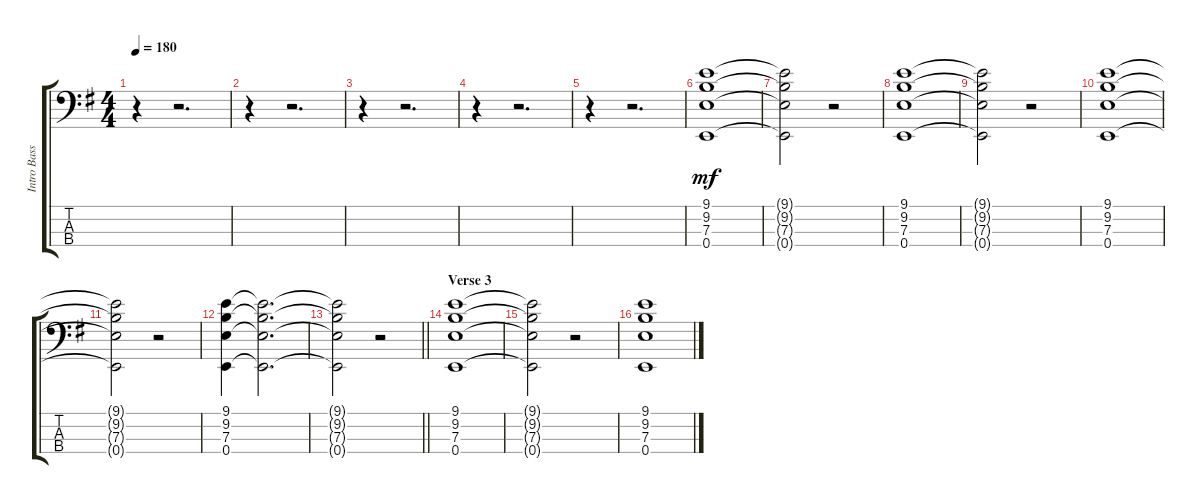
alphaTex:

\track ("Intro Bass " "Intro Bass") {instrument distortionguitar}
\staff {score tabs}
\tuning (G2 D2 A1 E1) {hide}
\ts (4 4)
\tempo 180
\clef f4
\ks eminor
r.4{dy f} r.2{d} |
r.4 r.2{d} |
r.4 r.2{d} |
r.4 r.2{d} |
r.4 r.2{d} |
(9.1 9.2 7.3 0.4).1{dy mf} |
(9.1{t} 9.2{t} 7.3{t} 0.4{t}).2 r.2 |
(9.1 9.2 7.3 0.4).1 |
(9.1{t} 9.2{t} 7.3{t} 0.4{t}).2 r.2 |
(9.1 9.2 7.3 0.4).1 |
(9.1{t} 9.2{t} 7.3{t} 0.4{t}).2 r.2 |
(9.1 9.2 7.3 0.4).4 (9.1{t} 9.2{t} 7.3{t} 0.4{t}).2{d} |
\barLineRight lightlight
(9.1{t} 9.2{t} 7.3{t} 0.4{t}).2 r.2 |
\section ("" "Verse 3")
(9.1 9.2 7.3 0.4).1 |
(9.1{t} 9.2{t} 7.3{t} 0.4{t}).2 r.2 |
(9.1 9.2 7.3 0.4).1
